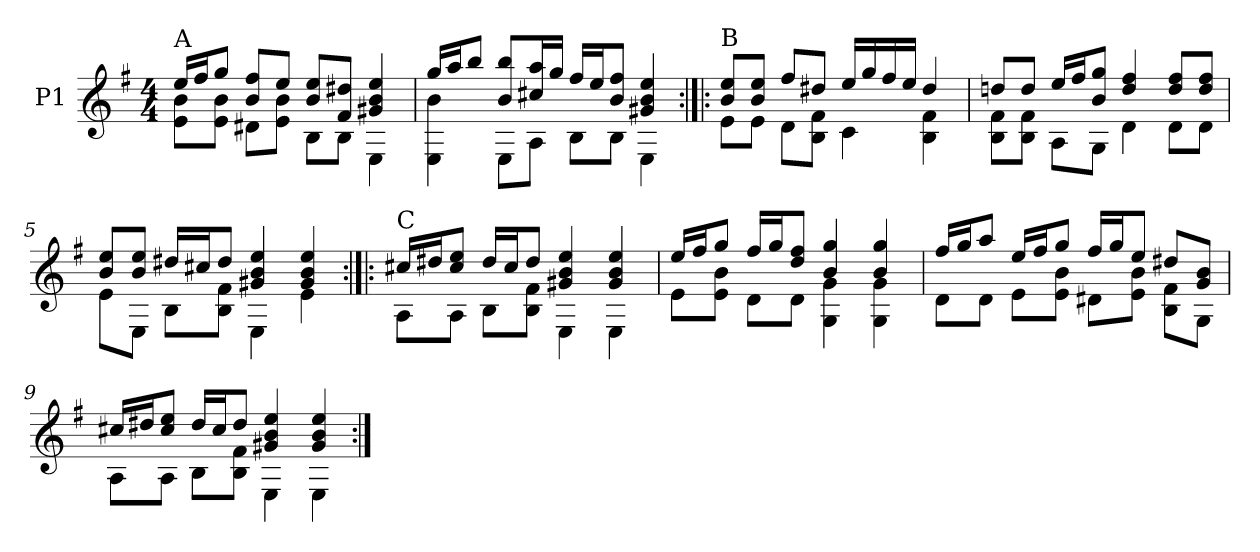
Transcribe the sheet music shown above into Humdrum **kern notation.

**kern
*part1
*staff1
*I"P1
!!LO:PB:g=z
*clefG2
*ITrd7c12
*k[f#]
*e:
*M4/4
*MM86
=1
*^
!LO:TX:a:t=A	!
16ei/LL	8Ei\ 8BiL
16f#i/J	.
8gi/J	8Ei\ 8BiJ
8Bi/ 8f#iL	8D#Xi\L
8ei/J	8Ei\ 8BiJ
8Bi/ 8eiL	8BBi\L
8F#i/ 8d#XiJ	8BBi\J
4G#Xi/ 4Bi 4ei	4EEi\
=2	=2
16gi/LL	4EEi\ 4Bi
16ai/J	.
8bi/J	.
8Bi/ 8biL	8EEi\L
16c#Xi/ 16aiL	8AAi\J
16gi/JJ	.
16f#i/LL	8BBi\L
16ei/J	.
8Bi/ 8f#iJ	8BBi\J
4G#Xi/ 4Bi 4ei	4EEi\
!!LO:LB:g=z	!!
=3:|!|:	=3:|!|:
!LO:TX:a:t=B	!
8Bi/ 8eiL	8Ei\L
8Bi/ 8eiJ	8Ei\J
8f#i/L	8Di\L
8d#Xi/J	8BBi\ 8F#iJ
16ei/LL	4Ci\
16gi/	.
16f#i/	.
16ei/JJ	.
4d#i/	4BBi\ 4F#i
=4	=4
8dni/L	8BBi\ 8F#iL
8di/J	8BBi\ 8F#iJ
16ei/LL	8AAi\L
16f#i/J	.
8Bi/ 8giJ	8GGi\J
4di/ 4f#i	4Di\
8di/ 8f#iL	8Di\L
8di/ 8f#iJ	8Di\J
=5	=5
8Bi/ 8eiL	8Ei\L
8Bi/ 8eiJ	8EEi\J
16d#Xi/LL	8BBi\L
16c#Xi/J	.
8d#i/J	8BBi\ 8F#iJ
4G#Xi/ 4Bi 4ei	4EEi\
4G#i/ 4Bi 4ei	4Ei\
!!LO:LB:g=z	!!
=6:|!|:	=6:|!|:
!LO:TX:a:t=C	!
16c#Xi/LL	8AAi\L
16d#Xi/J	.
8c#i/ 8eiJ	8AAi\J
16d#i/LL	8BBi\L
16c#i/J	.
8d#i/J	8BBi\ 8F#iJ
4G#Xi/ 4Bi 4ei	4EEi\
4G#i/ 4Bi 4ei	4EEi\
=7	=7
16ei/LL	8Ei\L
16f#i/J	.
8gi/J	8Ei\ 8BiJ
16f#i/LL	8Di\L
16gi/J	.
8di/ 8f#iJ	8Di\J
4Bi/ 4gi	4GGi\ 4Gi
4Bi/ 4gi	4GGi\ 4Gi
!!LO:LB:g=z	!!
=8	=8
16f#i/LL	8Di\L
16gi/J	.
8ai/J	8Di\J
16ei/LL	8Ei\L
16f#i/J	.
8gi/J	8Ei\ 8BiJ
16f#i/LL	8D#Xi\L
16gi/J	.
8ei/J	8Ei\ 8BiJ
8d#Xi/L	8BBi\ 8F#iL
8Gi/ 8BiJ	8GGi\J
=9	=9
16c#Xi/LL	8AAi\L
16d#Xi/J	.
8c#i/ 8eiJ	8AAi\J
16d#i/LL	8BBi\L
16c#i/J	.
8d#i/J	8BBi\ 8F#iJ
4G#Xi/ 4Bi 4ei	4EEi\
4G#i/ 4Bi 4ei	4EEi\
*v	*v
=:|!
*-
